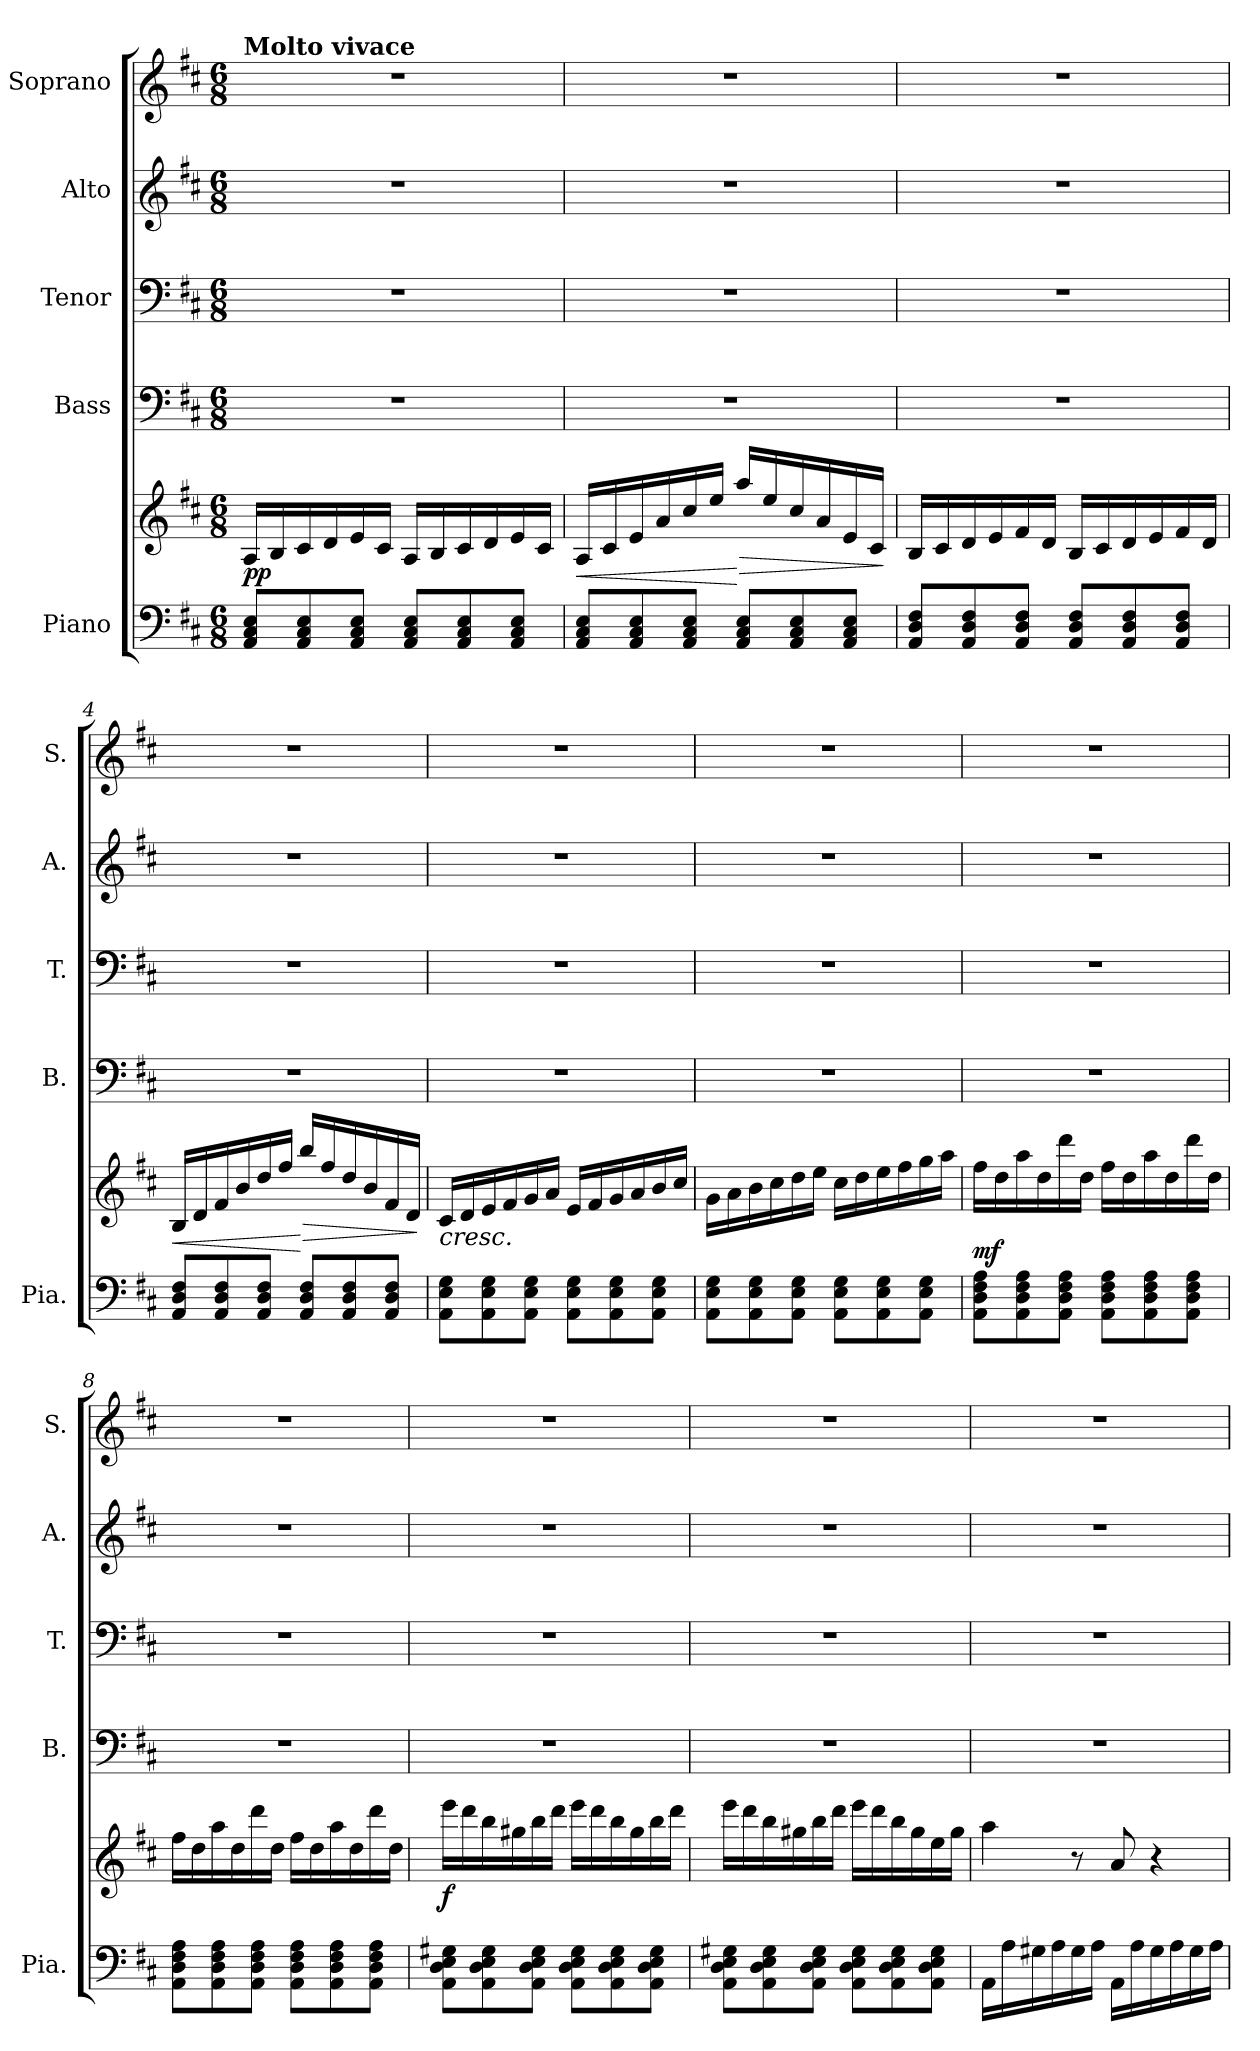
**kern	**kern	**dynam	**kern	**kern	**kern	**kern
*part5	*part5	*part5	*part4	*part3	*part2	*part1
*staff6	*staff5	*staff5/6	*staff4	*staff3	*staff2	*staff1
*I"Piano	*	*	*I"Bass	*I"Tenor	*I"Alto	*I"Soprano
*I'Pia.	*	*	*I'B.	*I'T.	*I'A.	*I'S.
*clefF4	*clefG2	*	*clefF4	*clefF4	*clefG2	*clefG2
*k[f#c#]	*k[f#c#]	*	*k[f#c#]	*k[f#c#]	*k[f#c#]	*k[f#c#]
*M6/8	*M6/8	*	*M6/8	*M6/8	*M6/8	*M6/8
*MM170	*MM170	*	*MM170	*MM170	*MM170	*MM170
=1	=1	=1	=1	=1	=1	=1
!	!	!	!	!	!	!LO:TX:a:B:t=Molto vivace
!	!	!LO:DY:b	!	!	!	!
8AA/ 8C#/ 8E/L	16A/LL	pp	2.r	2.r	2.r	2.r
.	16B/	.	.	.	.	.
8AA/ 8C#/ 8E/	16c#/	.	.	.	.	.
.	16d/	.	.	.	.	.
8AA/ 8C#/ 8E/J	16e/	.	.	.	.	.
.	16c#/JJ	.	.	.	.	.
8AA/ 8C#/ 8E/L	16A/LL	.	.	.	.	.
.	16B/	.	.	.	.	.
8AA/ 8C#/ 8E/	16c#/	.	.	.	.	.
.	16d/	.	.	.	.	.
8AA/ 8C#/ 8E/J	16e/	.	.	.	.	.
.	16c#/JJ	.	.	.	.	.
=2	=2	=2	=2	=2	=2	=2
!	!	!LO:HP:b	!	!	!	!
8AA/ 8C#/ 8E/L	16A/LL	<	2.r	2.r	2.r	2.r
.	16c#/	.	.	.	.	.
8AA/ 8C#/ 8E/	16e/	.	.	.	.	.
.	16a/	.	.	.	.	.
8AA/ 8C#/ 8E/J	16cc#/	.	.	.	.	.
.	16ee/JJ	.	.	.	.	.
!	!	!LO:HP:n=1:b	!	!	!	!
8AA/ 8C#/ 8E/L	16aa/LL	[ >	.	.	.	.
.	16ee/	.	.	.	.	.
8AA/ 8C#/ 8E/	16cc#/	.	.	.	.	.
.	16a/	.	.	.	.	.
8AA/ 8C#/ 8E/J	16e/	.	.	.	.	.
.	16c#/JJ	.	.	.	.	.
.	.	]	.	.	.	.
=3	=3	=3	=3	=3	=3	=3
8AA/ 8D/ 8F#/L	16B/LL	.	2.r	2.r	2.r	2.r
.	16c#/	.	.	.	.	.
8AA/ 8D/ 8F#/	16d/	.	.	.	.	.
.	16e/	.	.	.	.	.
8AA/ 8D/ 8F#/J	16f#/	.	.	.	.	.
.	16d/JJ	.	.	.	.	.
8AA/ 8D/ 8F#/L	16B/LL	.	.	.	.	.
.	16c#/	.	.	.	.	.
8AA/ 8D/ 8F#/	16d/	.	.	.	.	.
.	16e/	.	.	.	.	.
8AA/ 8D/ 8F#/J	16f#/	.	.	.	.	.
.	16d/JJ	.	.	.	.	.
!!LO:LB:g=z
=4	=4	=4	=4	=4	=4	=4
!	!	!LO:HP:b	!	!	!	!
8AA/ 8D/ 8F#/L	16B/LL	<	2.r	2.r	2.r	2.r
.	16d/	.	.	.	.	.
8AA/ 8D/ 8F#/	16f#/	.	.	.	.	.
.	16b/	.	.	.	.	.
8AA/ 8D/ 8F#/J	16dd/	.	.	.	.	.
.	16ff#/JJ	.	.	.	.	.
!	!	!LO:HP:n=1:b	!	!	!	!
8AA/ 8D/ 8F#/L	16bb/LL	[ >	.	.	.	.
.	16ff#/	.	.	.	.	.
8AA/ 8D/ 8F#/	16dd/	.	.	.	.	.
.	16b/	.	.	.	.	.
8AA/ 8D/ 8F#/J	16f#/	.	.	.	.	.
.	16d/JJ	.	.	.	.	.
.	.	]	.	.	.	.
=5	=5	=5	=5	=5	=5	=5
!	!	!LO:HP:b	!	!	!	!
8AA\ 8E\ 8G\L	16c#/LL	<	2.r	2.r	2.r	2.r
.	16d/	.	.	.	.	.
8AA\ 8E\ 8G\	16e/	.	.	.	.	.
.	16f#/	.	.	.	.	.
8AA\ 8E\ 8G\J	16g/	.	.	.	.	.
.	16a/JJ	.	.	.	.	.
!	!	!LO:DY:a	!	!	!	!
8AA\ 8E\ 8G\L	16e/LL	other-dynamics	.	.	.	.
.	16f#/	.	.	.	.	.
8AA\ 8E\ 8G\	16g/	.	.	.	.	.
.	16a/	.	.	.	.	.
8AA\ 8E\ 8G\J	16b/	.	.	.	.	.
.	16cc#/JJ	.	.	.	.	.
=6	=6	=6	=6	=6	=6	=6
8AA\ 8E\ 8G\L	16g\LL	.	2.r	2.r	2.r	2.r
.	16a\	.	.	.	.	.
8AA\ 8E\ 8G\	16b\	.	.	.	.	.
.	16cc#\	.	.	.	.	.
8AA\ 8E\ 8G\J	16dd\	.	.	.	.	.
.	16ee\JJ	.	.	.	.	.
8AA\ 8E\ 8G\L	16cc#\LL	.	.	.	.	.
.	16dd\	.	.	.	.	.
8AA\ 8E\ 8G\	16ee\	.	.	.	.	.
.	16ff#\	.	.	.	.	.
8AA\ 8E\ 8G\J	16gg\	.	.	.	.	.
.	16aa\JJ	.	.	.	.	.
.	.	[	.	.	.	.
!!LO:LB:g=z
=7	=7	=7	=7	=7	=7	=7
!	!	!LO:DY:a=2	!	!	!	!
8AA\ 8D\ 8F#\ 8A\L	16ff#\LL	mf	2.r	2.r	2.r	2.r
.	16dd\	.	.	.	.	.
8AA\ 8D\ 8F#\ 8A\	16aa\	.	.	.	.	.
.	16dd\	.	.	.	.	.
8AA\ 8D\ 8F#\ 8A\J	16ddd\	.	.	.	.	.
.	16dd\JJ	.	.	.	.	.
8AA\ 8D\ 8F#\ 8A\L	16ff#\LL	.	.	.	.	.
.	16dd\	.	.	.	.	.
8AA\ 8D\ 8F#\ 8A\	16aa\	.	.	.	.	.
.	16dd\	.	.	.	.	.
8AA\ 8D\ 8F#\ 8A\J	16ddd\	.	.	.	.	.
.	16dd\JJ	.	.	.	.	.
=8	=8	=8	=8	=8	=8	=8
8AA\ 8D\ 8F#\ 8A\L	16ff#\LL	.	2.r	2.r	2.r	2.r
.	16dd\	.	.	.	.	.
8AA\ 8D\ 8F#\ 8A\	16aa\	.	.	.	.	.
.	16dd\	.	.	.	.	.
8AA\ 8D\ 8F#\ 8A\J	16ddd\	.	.	.	.	.
.	16dd\JJ	.	.	.	.	.
8AA\ 8D\ 8F#\ 8A\L	16ff#\LL	.	.	.	.	.
.	16dd\	.	.	.	.	.
8AA\ 8D\ 8F#\ 8A\	16aa\	.	.	.	.	.
.	16dd\	.	.	.	.	.
8AA\ 8D\ 8F#\ 8A\J	16ddd\	.	.	.	.	.
.	16dd\JJ	.	.	.	.	.
=9	=9	=9	=9	=9	=9	=9
!	!	!LO:DY:b	!	!	!	!
8AA\ 8D\ 8E\ 8G#X\L	16eee\LL	f	2.r	2.r	2.r	2.r
.	16ddd\	.	.	.	.	.
8AA\ 8D\ 8E\ 8G#\	16bb\	.	.	.	.	.
.	16gg#X\	.	.	.	.	.
8AA\ 8D\ 8E\ 8G#\J	16bb\	.	.	.	.	.
.	16ddd\JJ	.	.	.	.	.
8AA\ 8D\ 8E\ 8G#\L	16eee\LL	.	.	.	.	.
.	16ddd\	.	.	.	.	.
8AA\ 8D\ 8E\ 8G#\	16bb\	.	.	.	.	.
.	16gg#\	.	.	.	.	.
8AA\ 8D\ 8E\ 8G#\J	16bb\	.	.	.	.	.
.	16ddd\JJ	.	.	.	.	.
!!LO:LB:g=z
=10	=10	=10	=10	=10	=10	=10
8AA\ 8D\ 8E\ 8G#X\L	16eee\LL	.	2.r	2.r	2.r	2.r
.	16ddd\	.	.	.	.	.
8AA\ 8D\ 8E\ 8G#\	16bb\	.	.	.	.	.
.	16gg#X\	.	.	.	.	.
8AA\ 8D\ 8E\ 8G#\J	16bb\	.	.	.	.	.
.	16ddd\JJ	.	.	.	.	.
8AA\ 8D\ 8E\ 8G#\L	16eee\LL	.	.	.	.	.
.	16ddd\	.	.	.	.	.
8AA\ 8D\ 8E\ 8G#\	16bb\	.	.	.	.	.
.	16gg#\	.	.	.	.	.
8AA\ 8D\ 8E\ 8G#\J	16ee\	.	.	.	.	.
.	16gg#\JJ	.	.	.	.	.
=11	=11	=11	=11	=11	=11	=11
16AA\LL	4aa\	.	2.r	2.r	2.r	2.r
16A\	.	.	.	.	.	.
16G#X\	.	.	.	.	.	.
16A\	.	.	.	.	.	.
16G#\	8r	.	.	.	.	.
16A\JJ	.	.	.	.	.	.
16AA\LL	8a/	.	.	.	.	.
16A\	.	.	.	.	.	.
16G#\	4r	.	.	.	.	.
16A\	.	.	.	.	.	.
16G#\	.	.	.	.	.	.
16A\JJ	.	.	.	.	.	.
=	=	=	=	=	=	=
*-	*-	*-	*-	*-	*-	*-
